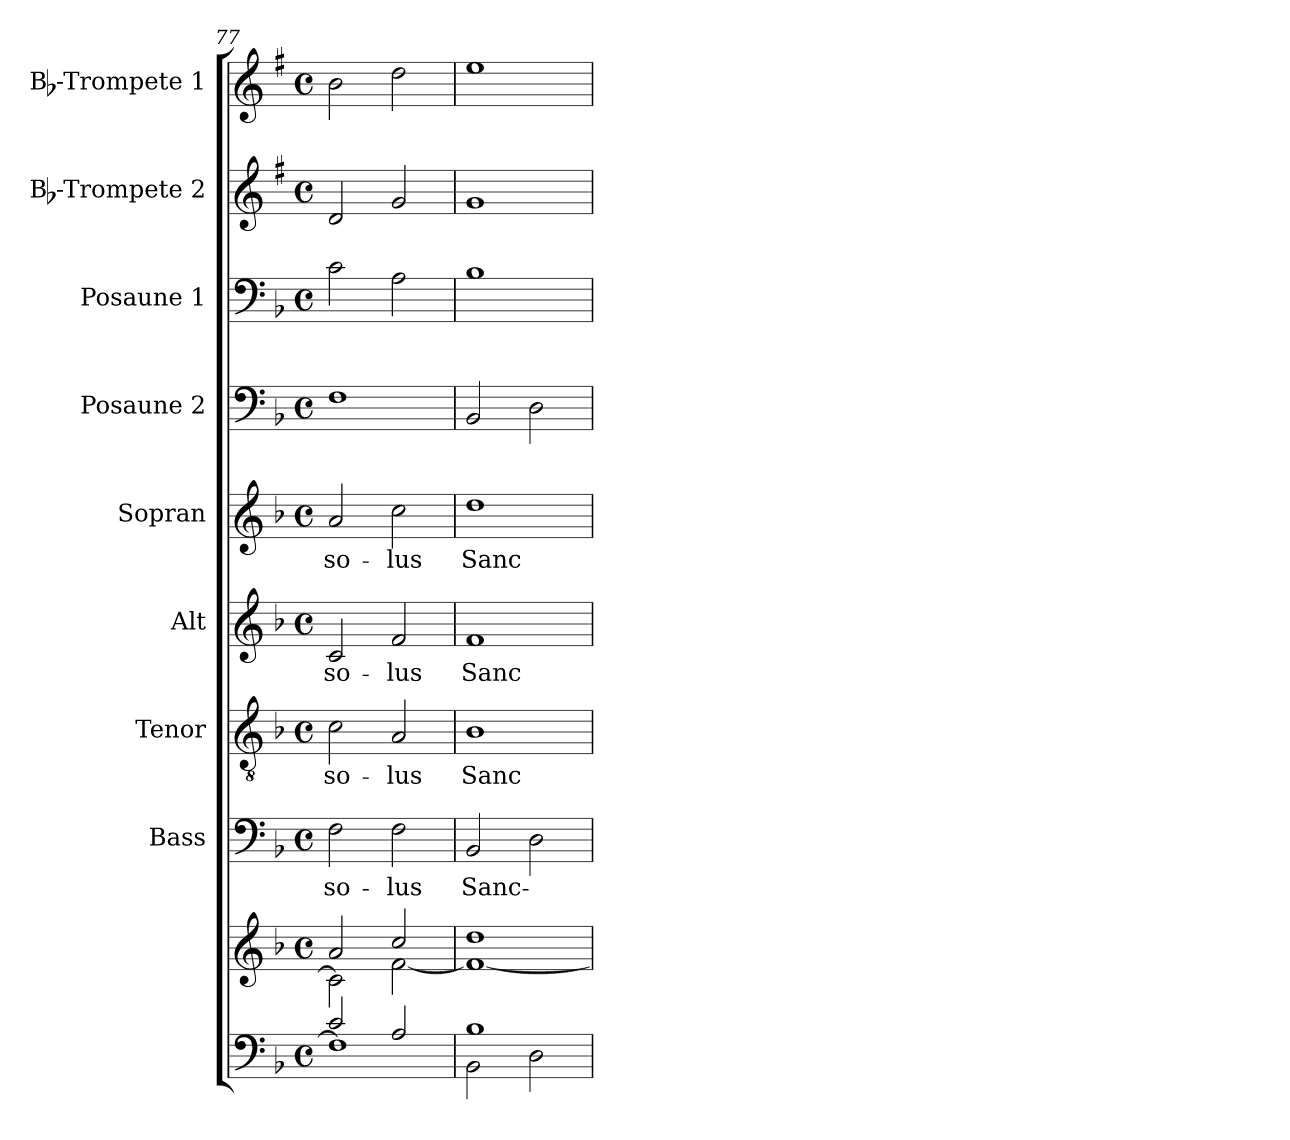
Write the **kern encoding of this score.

**kern	**kern	**kern	**text	**kern	**text	**kern	**text	**kern	**text	**kern	**kern	**kern	**kern
*part9	*part9	*part8	*part8	*part7	*part7	*part6	*part6	*part5	*part5	*part4	*part3	*part2	*part1
*staff10	*staff9	*staff8	*staff8	*staff7	*staff7	*staff6	*staff6	*staff5	*staff5	*staff4	*staff3	*staff2	*staff1
*	*	*I"Bass	*	*I"Tenor	*	*I"Alt	*	*I"Sopran	*	*I"Posaune 2	*I"Posaune 1	*I"Bb-Trompete 2	*I"Bb-Trompete 1
*	*	*I'B.	*	*I'T.	*	*I'A.	*	*I'S.	*	*I'Pos. 2	*I'Pos. 1	*I'Bb Trp. 2	*I'Bb Trp. 1
*clefF4	*clefG2	*clefF4	*	*clefGv2	*	*clefG2	*	*clefG2	*	*clefF4	*clefF4	*clefG2	*clefG2
*	*	*	*	*	*	*	*	*	*	*	*	*ITrd1c2	*ITrd1c2
*k[b-]	*k[b-]	*k[b-]	*	*k[b-]	*	*k[b-]	*	*k[b-]	*	*k[b-]	*k[b-]	*k[b-]	*k[b-]
*F:	*F:	*F:	*	*F:	*	*F:	*	*F:	*	*F:	*F:	*F:	*F:
*M4/4	*M4/4	*M4/4	*	*M4/4	*	*M4/4	*	*M4/4	*	*M4/4	*M4/4	*M4/4	*M4/4
*met(c)	*met(c)	*met(c)	*	*met(c)	*	*met(c)	*	*met(c)	*	*met(c)	*met(c)	*met(c)	*met(c)
=77	=77	=77	=77	=77	=77	=77	=77	=77	=77	=77	=77	=77	=77
*^	*^	*	*	*	*	*	*	*	*	*	*	*	*
!	!	!	!	!	!LO:LY:b	!	!LO:LY:b	!	!LO:LY:b	!	!LO:LY:b	!	!	!	!
2c/	1F]	2a/	2c\]	2F\	so-	2c\	so-	2c/	so-	2a/	so-	1F	2c\	2c/	2a\
!	!	!	!	!	!LO:LY:b	!	!LO:LY:b	!	!LO:LY:b	!	!LO:LY:b	!	!	!	!
2A/	.	2cc/	[<2f\	2F\	-lus	2A/	-lus	2f/	-lus	2cc\	-lus	.	2A\	2f/	2cc\
=78	=78	=78	=78	=78	=78	=78	=78	=78	=78	=78	=78	=78	=78	=78	=78
!	!	!	!	!	!LO:LY:b	!	!LO:LY:b	!	!LO:LY:b	!	!LO:LY:b	!	!	!	!
1B-	2BB-\	1dd	1f_	2BB-/	Sanc-	1B-	Sanc-	1f	Sanc-	1dd	Sanc-	2BB-/	1B-	1f	1dd
.	2D\	.	.	2D\	.	.	.	.	.	.	.	2D\	.	.	.
*v	*v	*	*	*	*	*	*	*	*	*	*	*	*	*	*
*	*v	*v	*	*	*	*	*	*	*	*	*	*	*	*
=	=	=	=	=	=	=	=	=	=	=	=	=	=
*-	*-	*-	*-	*-	*-	*-	*-	*-	*-	*-	*-	*-	*-
